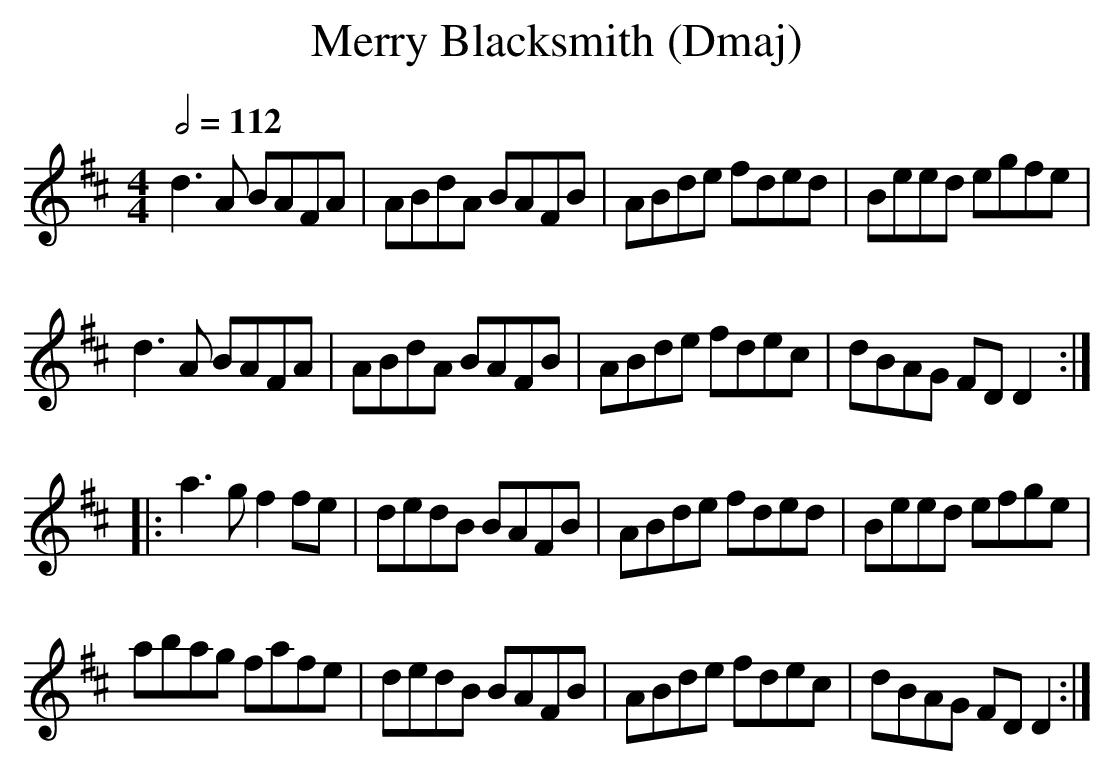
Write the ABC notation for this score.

X:1
T:Merry Blacksmith (Dmaj)
Q:1/2=112
M:4/4
L:1/8
K:Dmaj
d3A BAFA|ABdA BAFB|ABde fded|Beed egfe|
d3A BAFA|ABdA BAFB|ABde fdec|dBAG FDD2:|
|:a3g f2fe|dedB BAFB|ABde fded|Beed efge|
abag fafe|dedB BAFB|ABde fdec|dBAG FDD2:|
